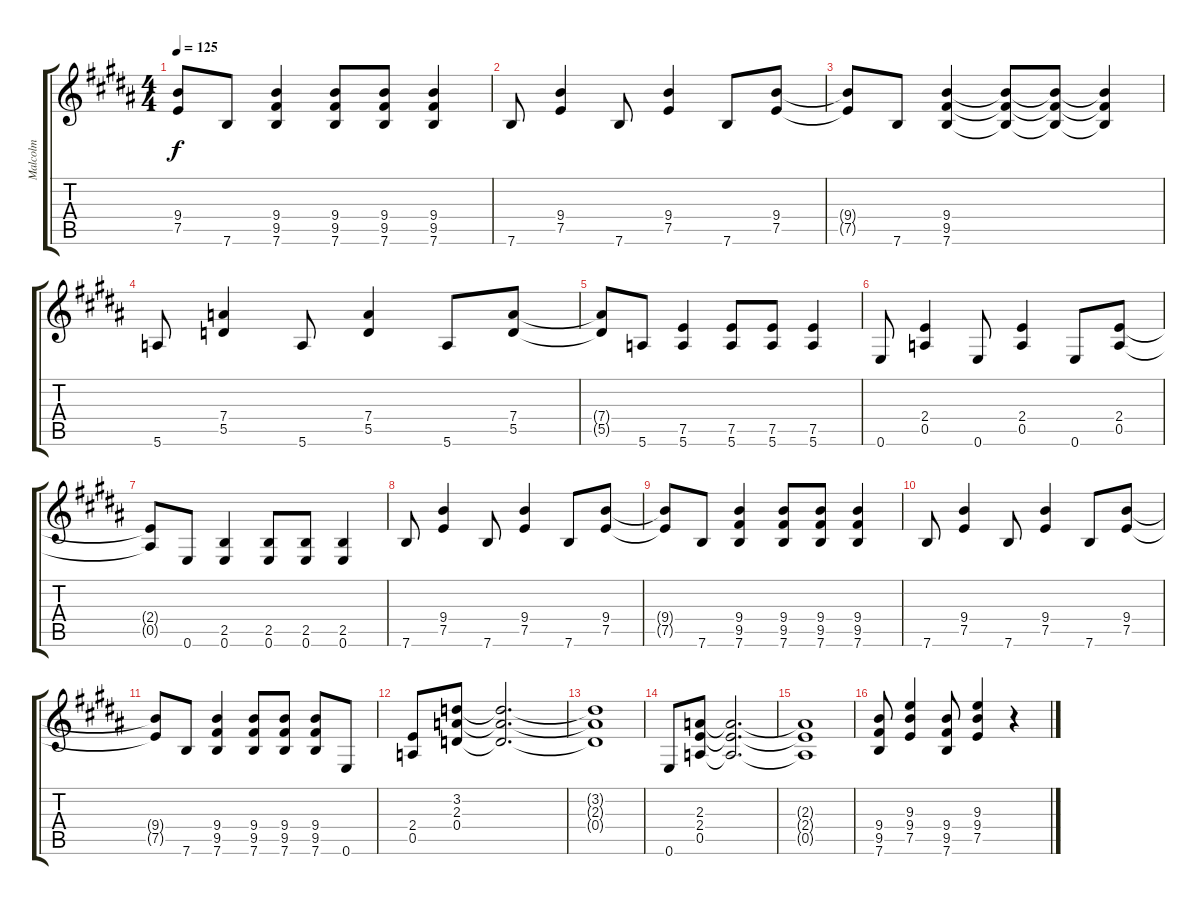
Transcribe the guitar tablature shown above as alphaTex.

\track ("Malcolm" "Malcolm") {instrument overdrivenguitar}
\staff {score tabs}
\tuning (E4 B3 G3 D3 A2 E2) {hide}
\ts (4 4)
\tempo 125
\clef g2
\ks b
(9.4{t} 7.5{t}).8{dy f} 7.6.8 (9.4 9.5 7.6).4 (9.4 9.5 7.6).8 (9.4 9.5 7.6).8 (9.4 9.5 7.6).4 |
7.6.8 (9.4 7.5).4 7.6.8 (9.4 7.5).4 7.6.8 (9.4 7.5).8 |
(9.4{t} 7.5{t}).8 7.6.8 (9.4 9.5 7.6).4 (9.4{t} 9.5{t} 7.6{t}).8 (9.4{t} 9.5{t} 7.6{t}).8 (9.4{t} 9.5{t} 7.6{t}).4 |
5.6.8 (7.4 5.5).4 5.6.8 (7.4 5.5).4 5.6.8 (7.4 5.5).8 |
(7.4{t} 5.5{t}).8 5.6.8 (7.5 5.6).4 (7.5 5.6).8 (7.5 5.6).8 (7.5 5.6).4 |
0.6.8 (2.4 0.5).4 0.6.8 (2.4 0.5).4 0.6.8 (2.4 0.5).8 |
(2.4{t} 0.5{t}).8 0.6.8 (2.5 0.6).4 (2.5 0.6).8 (2.5 0.6).8 (2.5 0.6).4 |
7.6.8 (9.4 7.5).4 7.6.8 (9.4 7.5).4 7.6.8 (9.4 7.5).8 |
(9.4{t} 7.5{t}).8 7.6.8 (9.4 9.5 7.6).4 (9.4 9.5 7.6).8 (9.4 9.5 7.6).8 (9.4 9.5 7.6).4 |
7.6.8 (9.4 7.5).4 7.6.8 (9.4 7.5).4 7.6.8 (9.4 7.5).8 |
(9.4{t} 7.5{t}).8 7.6.8 (9.4 9.5 7.6).4 (9.4 9.5 7.6).8 (9.4 9.5 7.6).8 (9.4 9.5 7.6).8 0.6.8 |
(2.4 0.5).8 (3.2 2.3 0.4).8 (3.2{t} 2.3{t} 0.4{t}).2{d} |
(3.2{t} 2.3{t} 0.4{t}).1 |
0.6.8 (2.3 2.4 0.5).8 (2.3{t} 2.4{t} 0.5{t}).2{d} |
(2.3{t} 2.4{t} 0.5{t}).1 |
(9.4 9.5 7.6).8 (9.3 9.4 7.5).4 (9.4 9.5 7.6).8 (9.3 9.4 7.5).4 r.4
